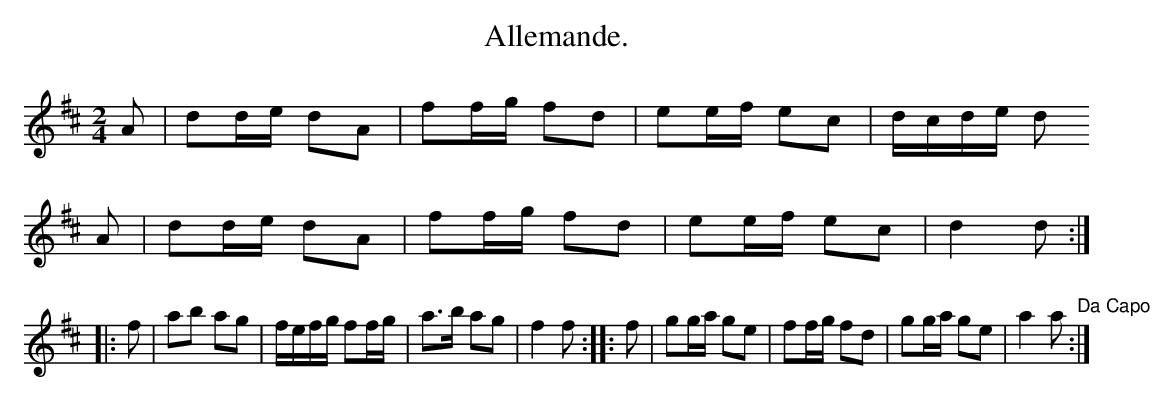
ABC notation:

X:1
T:Allemande.
M:2/4
L:1/16
K:D
A2|d2de d2A2|f2fg f2d2|e2ef e2c2|dcde d2
A2|d2de d2A2|f2fg f2d2|e2ef e2c2|d4   d2         :|
|:f2|a2b2 a2g2|fefg f2fg|a3b  a2g2|f4   f2         ::\
f2|g2ga g2e2|f2fg f2d2|g2ga g2e2|a4   a2"Da Capo":|
